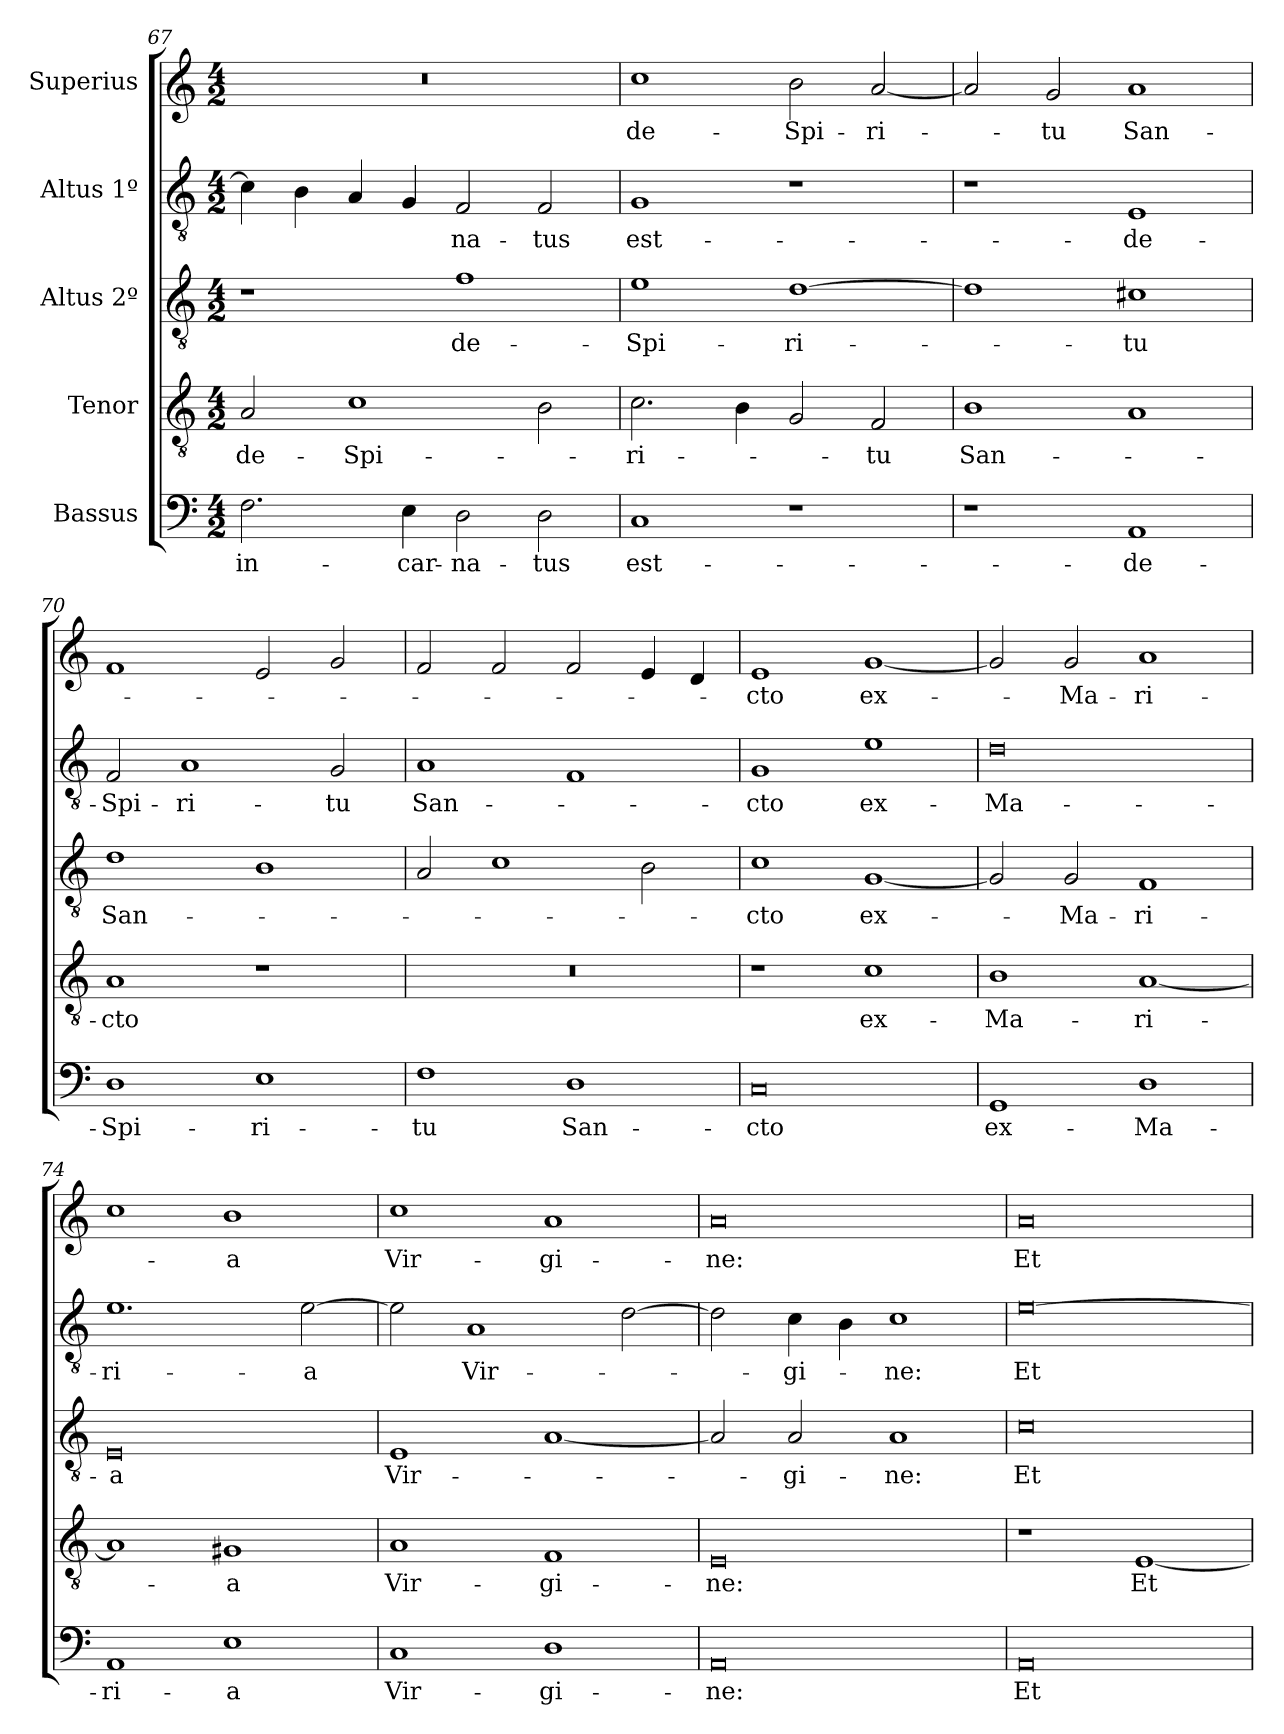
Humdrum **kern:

**kern	**text	**kern	**text	**kern	**text	**kern	**text	**kern	**text
*part5	*part5	*part4	*part4	*part3	*part3	*part2	*part2	*part1	*part1
*staff5	*staff5	*staff4	*staff4	*staff3	*staff3	*staff2	*staff2	*staff1	*staff1
*I"Bassus	*	*I"Tenor	*	*I"Altus 2º	*	*I"Altus 1º	*	*I"Superius	*
*clefF4	*	*clefGv2	*	*clefGv2	*	*clefGv2	*	*clefG2	*
*k[]	*	*k[]	*	*k[]	*	*k[]	*	*k[]	*
*M4/2	*	*M4/2	*	*M4/2	*	*M4/2	*	*M4/2	*
=67	=67	=67	=67	=67	=67	=67	=67	=67	=67
2.F\	in-	2A/	de-	1r	.	4c\]	.	0r	.
.	.	.	.	.	.	4B\	.	.	.
.	.	1c\	Spi-	.	.	4A/	.	.	.
4E\	-car-	.	.	.	.	4G/	.	.	.
2D\	-na-	.	.	1f\	de-	2F/	-na-	.	.
2D\	-tus	2B\	.	.	.	2F/	-tus	.	.
=68	=68	=68	=68	=68	=68	=68	=68	=68	=68
1C/	est-	2.c\	-ri-	1e\	Spi-	1G/	est-	1cc\	de-
.	.	4B\	.	.	.	.	.	.	.
1r	.	2G/	.	[1d\	-ri-	1r	.	2b\	Spi-
.	.	2F/	-tu	.	.	.	.	[2a/	-ri-
=69	=69	=69	=69	=69	=69	=69	=69	=69	=69
1r	.	1B\	San-	1d\]	.	1r	.	2a/]	.
.	.	.	.	.	.	.	.	2g/	-tu
1AA/	de-	1A/	.	1c#X\	-tu	1E/	de-	1a/	San-
=70	=70	=70	=70	=70	=70	=70	=70	=70	=70
1D\	Spi-	1A/	-cto	1d\	San-	2F/	Spi-	1f/	.
.	.	.	.	.	.	1A/	-ri-	.	.
1E\	-ri-	1r	.	1B\	.	.	.	2e/	.
.	.	.	.	.	.	2G/	-tu	2g/	.
=71	=71	=71	=71	=71	=71	=71	=71	=71	=71
1F\	-tu	0r	.	2A/	.	1A/	San-	2f/	.
.	.	.	.	1c\	.	.	.	2f/	.
1D\	San-	.	.	.	.	1F/	.	2f/	.
.	.	.	.	2B\	.	.	.	4e/	.
.	.	.	.	.	.	.	.	4d/	.
=72	=72	=72	=72	=72	=72	=72	=72	=72	=72
0C/	-cto	1r	.	1c\	-cto	1G/	-cto	1e/	-cto
.	.	1c\	ex-	[1G/	ex-	1e\	ex-	[1g/	ex-
=73	=73	=73	=73	=73	=73	=73	=73	=73	=73
1GG/	ex-	1B\	Ma-	2G/]	.	0d\	Ma-	2g/]	.
.	.	.	.	2G/	Ma-	.	.	2g/	Ma-
1D\	Ma-	[1A/	-ri-	1F/	-ri-	.	.	1a/	-ri-
=74	=74	=74	=74	=74	=74	=74	=74	=74	=74
1AA/	-ri-	1A/]	.	0E/	-a	1.e\	-ri-	1cc\	.
1E\	-a	1G#X/	-a	.	.	.	.	1b\	-a
.	.	.	.	.	.	[2e\	-a	.	.
=75	=75	=75	=75	=75	=75	=75	=75	=75	=75
1C/	Vir-	1A/	Vir-	1E/	Vir-	2e\]	.	1cc\	Vir-
.	.	.	.	.	.	1A/	Vir-	.	.
1D\	-gi-	1F/	-gi-	[1A/	.	.	.	1a/	-gi-
.	.	.	.	.	.	[2d\	.	.	.
=76	=76	=76	=76	=76	=76	=76	=76	=76	=76
0AA/	-ne:	0E/	-ne:	2A/]	.	2d\]	.	0a/	-ne:
.	.	.	.	2A/	-gi-	4c\	-gi-	.	.
.	.	.	.	.	.	4B\	.	.	.
.	.	.	.	1A/	-ne:	1c\	-ne:	.	.
=77	=77	=77	=77	=77	=77	=77	=77	=77	=77
0AA/	Et-	1r	.	0c\	Et-	[0e\	Et-	0a/	Et-
.	.	[1E/	Et-	.	.	.	.	.	.
=	=	=	=	=	=	=	=	=	=
*-	*-	*-	*-	*-	*-	*-	*-	*-	*-
